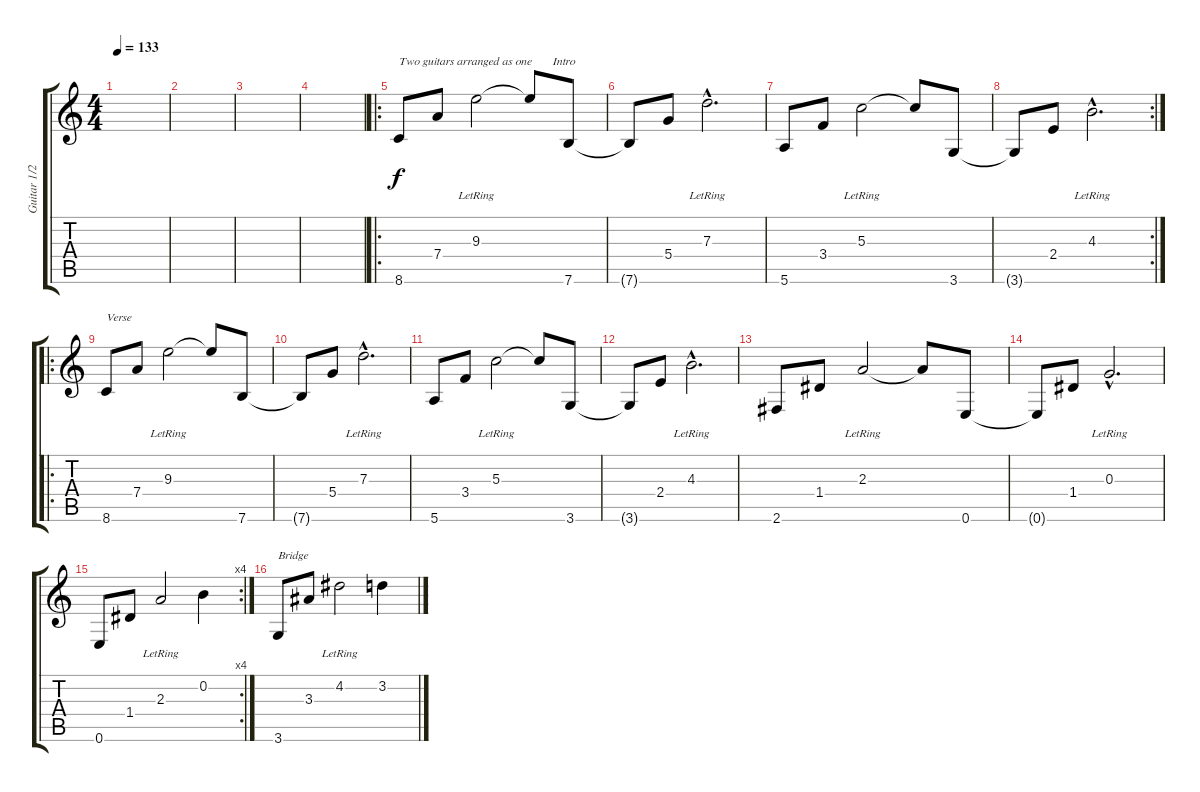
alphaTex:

\track ("Guitar 1/2" "Guitar 1/2") {instrument electricguitarjazz}
\staff {score tabs}
\tuning (E4 B3 G3 D3 A2 E2) {hide}
\ts (4 4)
\tempo 133
\clef g2
\ks c
|
|
|
|
\ro
8.6.8{txt "Two guitars arranged as one       Intro"} 7.4.8 9.3{lr}.2 9.3{t}.8 7.6.8 |
7.6{t}.8 5.4.8 7.3{hac lr}.2{d} |
5.6.8 3.4.8 5.3{lr}.2 5.3{t}.8 3.6.8 |
\rc 2
3.6{t}.8 2.4.8 4.3{hac lr}.2{d} |
\ro
8.6.8{txt "Verse"} 7.4.8 9.3{lr}.2 9.3{t}.8 7.6.8 |
7.6{t}.8 5.4.8 7.3{hac lr}.2{d} |
5.6.8 3.4.8 5.3{lr}.2 5.3{t}.8 3.6.8 |
3.6{t}.8 2.4.8 4.3{hac lr}.2{d} |
2.6.8 1.4.8 2.3{lr}.2 2.3{t}.8 0.6.8 |
0.6{t}.8 1.4.8 0.3{hac lr}.2{d} |
\rc 4
0.6.8 1.4.8 2.3{lr}.2 0.2.4 |
3.6.8{txt "Bridge" volume 16} 3.3.8 4.2{lr}.2 3.2.4
